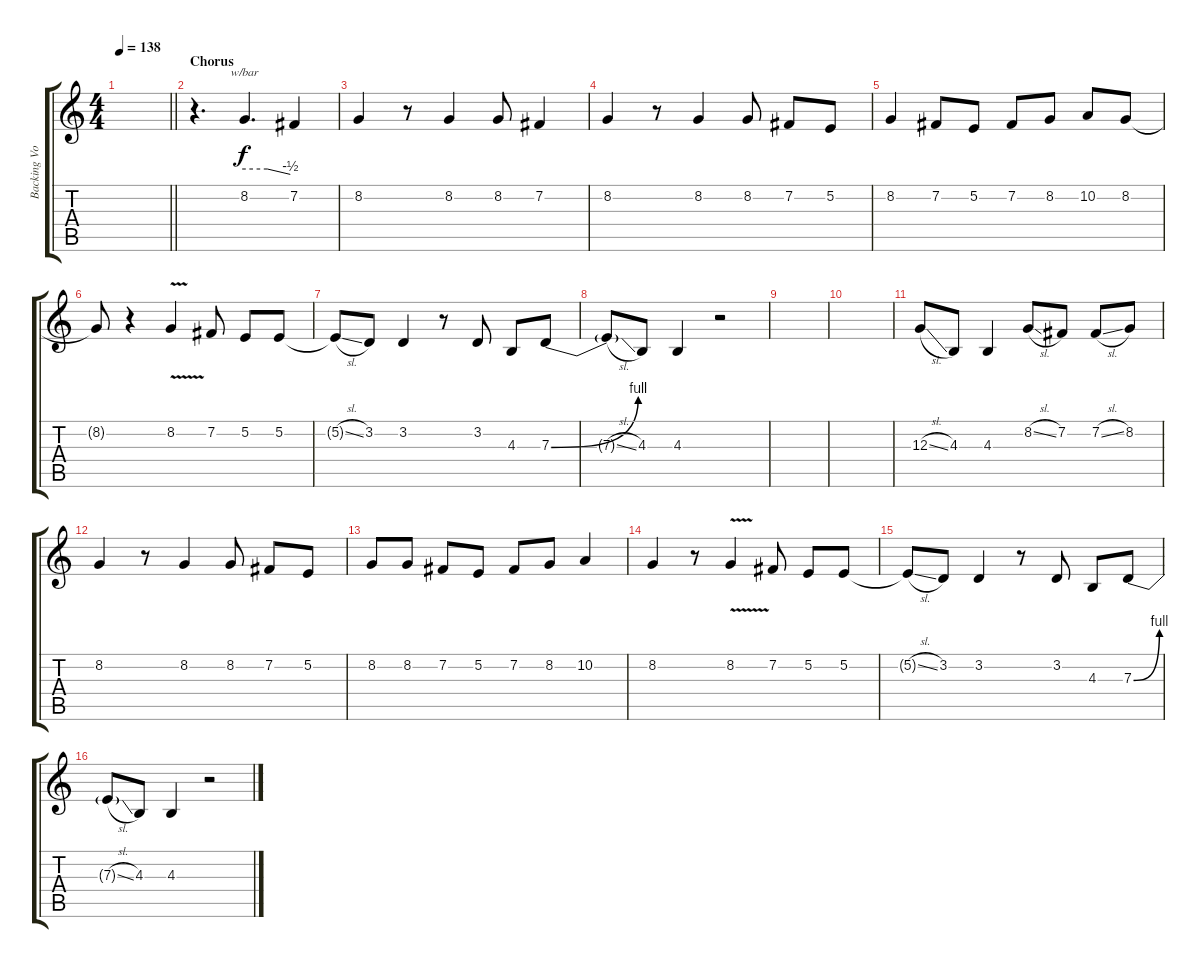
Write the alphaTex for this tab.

\track ("Backing Voice" "Backing Vo") {instrument clarinet}
\staff {score tabs}
\tuning (E4 B3 G3 D3 A2 D2) {hide}
\ts (4 4)
\tempo 138
\clef g2
\barLineRight lightlight
\ks c
|
\section ("" "Chorus")
r.4{d} 8.2.4{d tbe (custom default 0 0 30 0 60 -2) dy f} 7.2.4 |
8.2.4 r.8 8.2.4 8.2.8 7.2.4 |
8.2.4 r.8 8.2.4 8.2.8 7.2.8 5.2.8 |
8.2.4 7.2.8 5.2.8 7.2.8 8.2.8 10.2.8 8.2.8 |
8.2{t}.8 r.4 8.2{v}.4 7.2.8 5.2.8 5.2.8 |
5.2{sl t}.8 3.2.8 3.2.4 r.8 3.2.8 4.3.8 7.3{be (bend 0 0 60 4)}.8 |
7.3{sl t}.8 4.3.8 4.3.4 r.2 |
|
|
12.3{sl}.8 4.3.8 4.3.4 8.2{sl}.8 7.2.8 7.2{sl}.8 8.2.8 |
8.2.4 r.8 8.2.4 8.2.8 7.2.8 5.2.8 |
8.2.8 8.2.8 7.2.8 5.2.8 7.2.8 8.2.8 10.2.4 |
8.2.4 r.8 8.2{v}.4 7.2.8 5.2.8 5.2.8 |
5.2{sl t}.8 3.2.8 3.2.4 r.8 3.2.8 4.3.8 7.3{be (bend 0 0 60 4)}.8 |
7.3{sl t}.8 4.3.8 4.3.4 r.2
